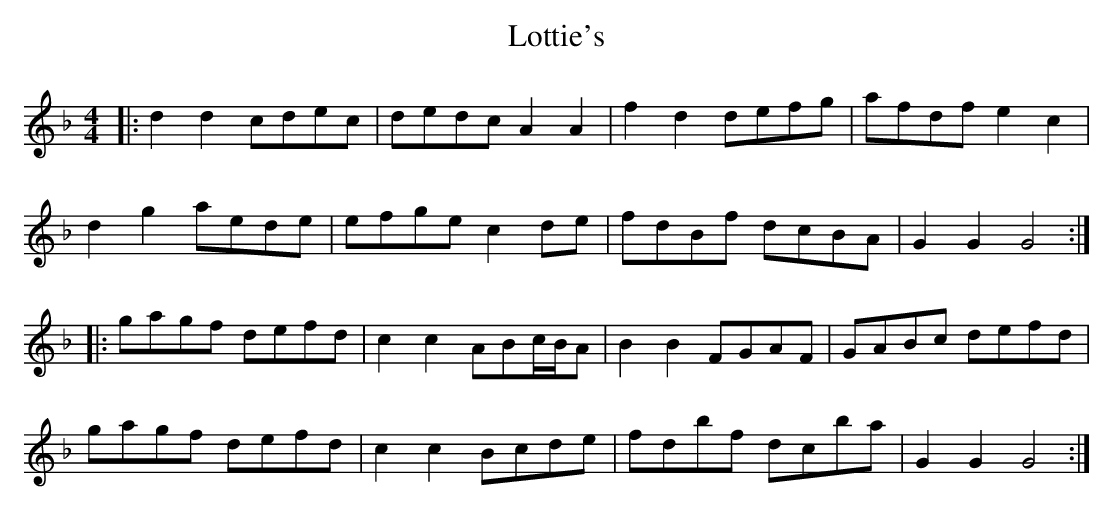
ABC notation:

X:1
T: Lottie's
M: 4/4
L: 1/8
K: Gdor
|:d2d2 cdec|dedc A2A2|f2d2 defg|afdf e2c2|
d2g2 aede|efge c2de|fdBf dcBA|G2G2 G4:|
|:gagf defd|c2c2 ABc/B/A|B2B2 FGAF|GABc defd|
gagf defd|c2c2 Bcde|fdbf dcba|G2G2 G4:|
